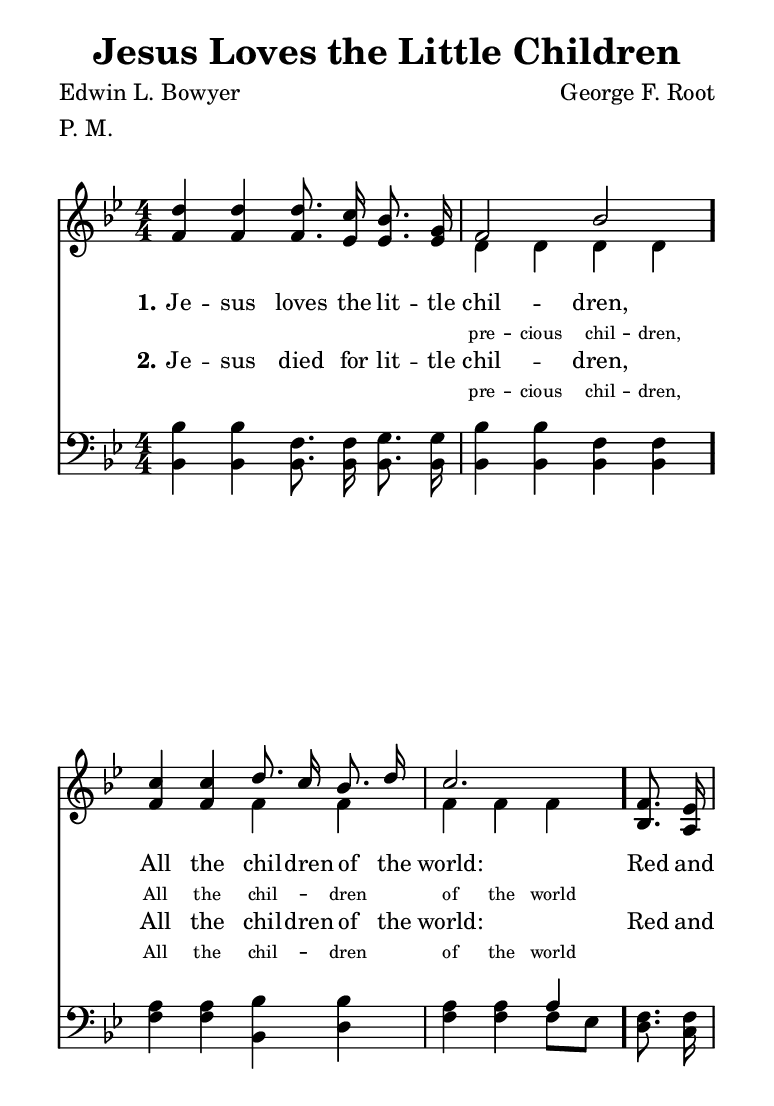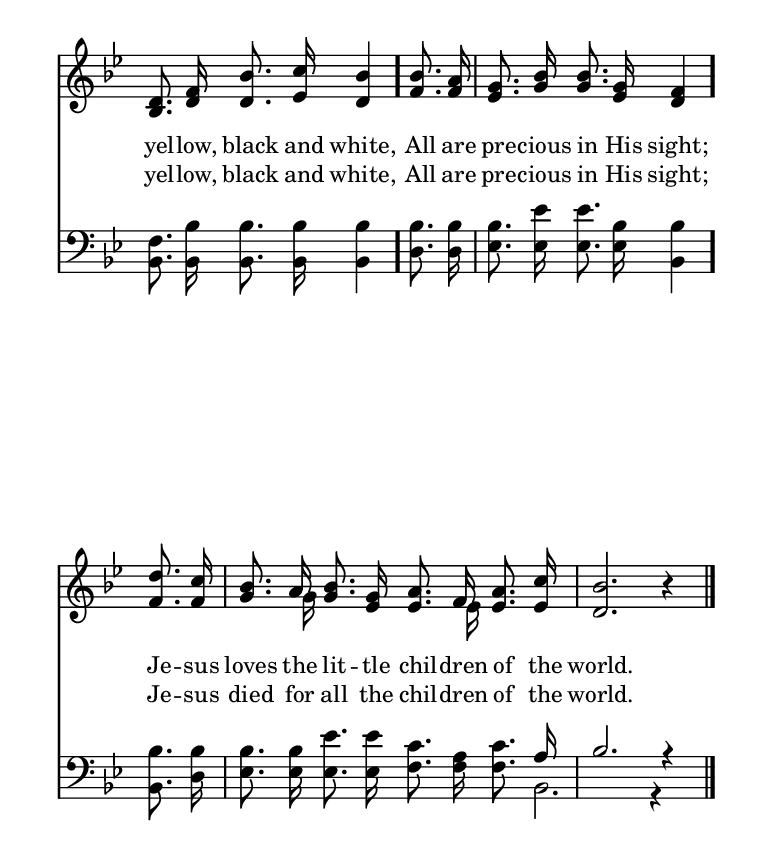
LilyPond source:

\include "common/global.ily"
\paper {
  \include "common/paper.ily"
  ragged-last-bottom = ##t
  system-system-spacing.padding = 11
}

\header{
  %children
  hymnnumber = "345"
  title = "Jesus Loves the Little Children"
  tunename = ""
  meter = "P. M."
  poet = "Edwin L. Bowyer"
  composer = "George F. Root"
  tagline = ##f
}

global = {
  \include "common/overrides.ily"
  \override Staff.TimeSignature.style = #'numbered
  \time 4/4
  \override Score.MetronomeMark.transparent = ##t % hide all fermata changes too
  \tempo 4=80
  \key bes \major
  \autoBeamOff
}

patternA = { c4 c c8. c16 c8. c16 | }
patternB = { c8. c16 }

notesSoprano = {
\global
\relative c'' {

  \changePitch \patternA { d d d c bes g } f2 bes |
  \changePitch \patternA { c c d c bes d } c2.
  \changePitch \patternB { f, ees | d f bes c } bes4
  \changePitch \patternB { bes a | g bes bes g } f
  \changePitch \patternB { d' c | bes a bes g a f a c | } bes2. r4

  \bar "|."

}
}

notesAlto = {
\global
\relative e' {

  \changePitch \patternA { f f f ees ees ees | } d4 d d d |
  f4 f f f | f f f
  \changePitch \patternB { bes, a | bes d d ees } d4
  \changePitch \patternB { f f | ees g g ees } d4
  \changePitch \patternB { f f | g g g ees ees ees ees ees | } d2. r4

}
}

notesTenor = {
\global
\relative a {

  \changePitch \patternA { bes bes f f g g | } bes4 bes f f |
  a4 a bes bes | a a a
  \changePitch \patternB { f f | f bes bes bes } bes4
  \changePitch \patternB { bes bes | bes ees ees bes } bes4
  \changePitch \patternB { bes bes | bes bes ees ees c a c a } bes2. r4

}
}

notesBass = {
\global
\relative f, {

  \changePitch \patternA { bes bes bes bes bes bes | } bes4 bes bes bes |
  f'4 f bes, d | f f f8[ ees]
  \changePitch \patternB { d c | bes bes bes bes } bes4
  \changePitch \patternB { d d | ees ees ees ees } bes4
  \changePitch \patternB { bes d | ees ees ees ees f f f } bes,2. r4

}
}

wordsA = \lyricmode {
\set stanza = "1."

Je -- sus loves the lit -- tle chil -- dren, \bar "."
All the chil -- dren of the world: \bar "."
Red and yel -- low, black and white, \bar "."
All are pre -- cious in His sight; \bar "."
Je -- sus loves the lit -- tle chil -- dren of the world. \bar "."

}

underWordsA = \lyricmode {

\override LyricText.font-size = #-2
\repeat unfold 6 { \skip 4 }
pre -- cious chil -- dren,
All the chil -- dren of the world

}

wordsB = \lyricmode {
\set stanza = "2."

Je -- sus died for lit -- tle chil -- dren,
All the chil -- dren of the world:
Red and yel -- low, black and white,
All are pre -- cious in His sight;
Je -- sus died for all the chil -- dren of the world.

}

underWordsB = \lyricmode {

\override LyricText.font-size = #-2
\repeat unfold 6 { \skip 4 }
pre -- cious chil -- dren,
All the chil -- dren of the world

}

\score {
  \context ChoirStaff <<
    \context Staff = upper <<
      \set Staff.autoBeaming = ##f
      \set ChoirStaff.systemStartDelimiter = #'SystemStartBar
      \set ChoirStaff.printPartCombineTexts = ##f
      \partcombine #'(2 . 11) \notesSoprano \notesAlto
      \context NullVoice = sopranos { \voiceOne << \notesSoprano >> }
      \context NullVoice = altos { \voiceTwo << \notesAlto >> }
      \context Lyrics = one   \lyricsto sopranos \wordsA
      \context Lyrics = two   \lyricsto altos    \underWordsA
      \context Lyrics = three \lyricsto sopranos \wordsB
      \context Lyrics = four  \lyricsto altos    \underWordsB
    >>
    \context Staff = men <<
      \set Staff.autoBeaming = ##f
      \clef bass
      \set ChoirStaff.printPartCombineTexts = ##f
      \partcombine #'(2 . 11) \notesTenor \notesBass
    >>
  >>
  \layout {
    \include "common/layout.ily"
  }
  \midi{
    \include "common/midi.ily"
  }
}

\version "2.19.49"  % necessary for upgrading to future LilyPond versions.

% vi:set et ts=2 sw=2 ai nocindent syntax=lilypond:
